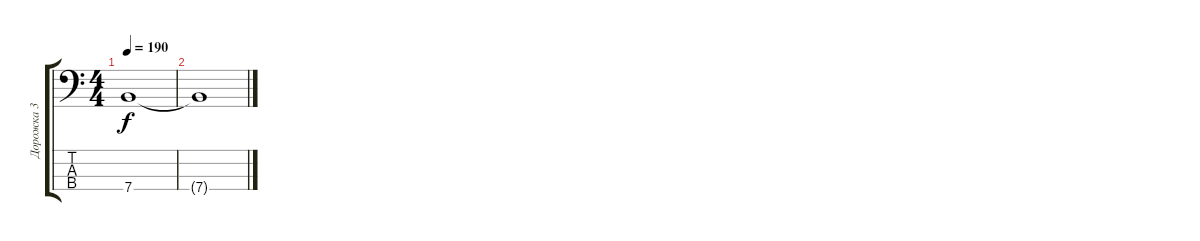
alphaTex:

\track ("Дорожка 3" "Дорожка 3") {instrument electricbasspick}
\staff {score tabs}
\tuning (G2 D2 A1 E1) {hide}
\ts (4 4)
\tempo 190
\clef f4
\ks c
7.4.1{dy f} |
7.4{t}.1
